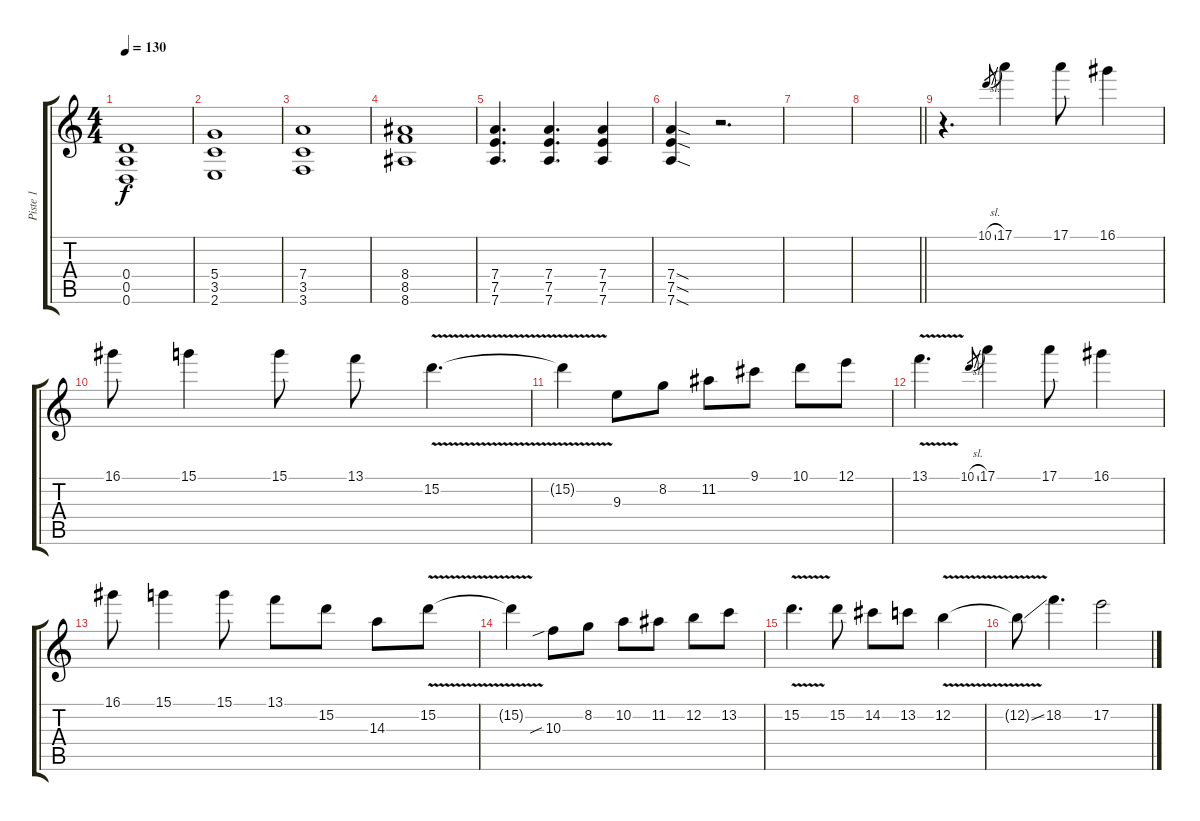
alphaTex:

\track ("Piste 1" "Piste 1") {mute instrument distortionguitar}
\staff {score tabs}
\tuning (E4 B3 G3 D3 A2 D2) {hide}
\ts (4 4)
\tempo 130
\clef g2
\ks c
(0.4 0.5 0.6).1{dy f} |
(5.4 3.5 2.6).1 |
(7.4 3.5 3.6).1 |
(8.4 8.5 8.6).1 |
(7.4 7.5 7.6).4{d} (7.4 7.5 7.6).4{d} (7.4 7.5 7.6).4 |
(7.4{sod} 7.5{sod} 7.6{sod}).4 r.2{d} |
|
\barLineRight lightlight
|
r.4{d} 10.1{sl}.8{gr} 17.1.4 17.1.8 16.1.4 |
16.1.8 15.1.4 15.1.8 13.1.8 15.2{v}.4{d} |
15.2{t}.4 9.3.8 8.2.8 11.2.8 9.1.8 10.1.8 12.1.8 |
13.1{v}.4{d} 10.1{sl}.8{gr} 17.1.4 17.1.8 16.1.4 |
16.1.8 15.1.4 15.1.8 13.1.8 15.2.8 14.3.8 15.2{v}.8 |
15.2{t}.4 10.3{sib}.8 8.2.8 10.2.8 11.2.8 12.2.8 13.2.8 |
15.2{v}.4{d} 15.2.8 14.2.8 13.2.8 12.2{v}.4 |
12.2{v ss t}.8 18.2.4{d} 17.2.2
